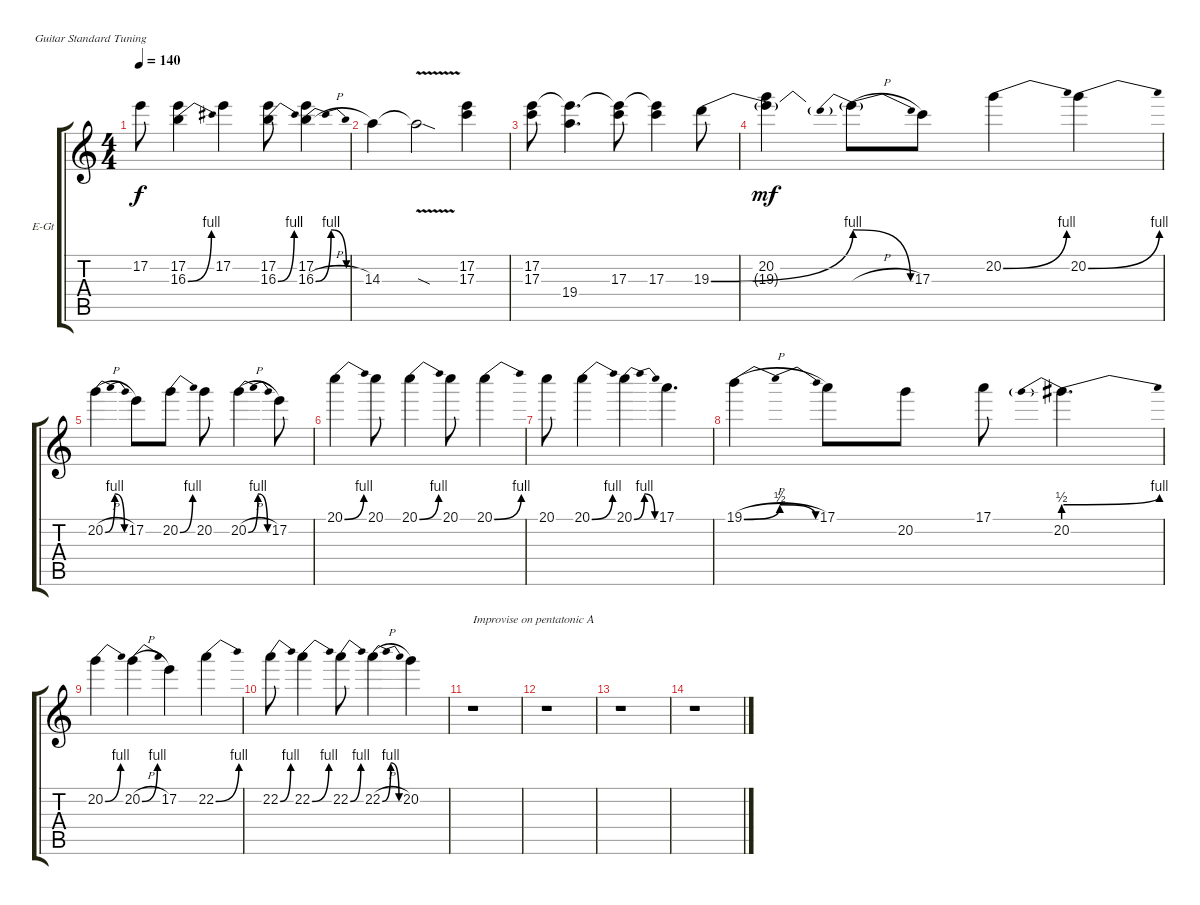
\bracketExtendMode groupsimilarinstruments
\firstSystemTrackNameOrientation horizontal
\otherSystemsTrackNameOrientation horizontal
\track ("Angus Young" "E-Gt") {instrument distortionguitar}
\staff {score tabs}
\tuning (E4 B3 G3 D3 A2 E2)
\ts (4 4)
\tempo 140
\clef g2
\ks c
17.2.8{dy f} (17.2 16.3{be (bend 0 0 15 4)}).4 17.2.4 (17.2 16.3{be (bend 0 0 15 4)}).8 (17.2 16.3{be (bendrelease 0 0 10.2 4 20.4 4 30 0) h}).4 |
14.3.4 14.3{v sod t}.2 (17.3 17.2).4 |
(17.2 17.3).8 (19.4 17.2{t}).4{d} (17.3 17.2{t}).8 (17.3 17.2{t}).4 19.3{be (bend 0 0 15 4)}.8 |
(19.3{t} 20.2).4{dy mf} 19.3{be (prebendrelease 0 4 15 0) h t}.8 17.3.8 20.2{be (bend 0 0 15 4)}.4 20.2{be (bend 0 0 15 4)}.4 |
20.2{be (bendrelease 0 0 4.8 4 13.799999999999999 4 30 0) h}.4 17.2.8 20.2{be (bend 0 0 15 4)}.8 20.2.8 20.2{be (bendrelease 0 0 4.2 4 16.8 4 30 0) h}.4 17.2.8 |
20.1{be (bend 0 0 15 4)}.4 20.1.8 20.1{be (bend 0 0 15 4)}.4 20.1.8 20.1{be (bend 0 0 15 4)}.4 |
20.1.8 20.1{be (bend 0 0 15 4)}.4 20.1{be (bendrelease 0 0 10.2 4 20.4 4 30 0)}.4 17.1.4{d} |
19.1{be (bendrelease 0 0 9.6 2 20.4 2 30 0) h}.4 17.1.8 20.2.8 17.1.8 20.2{be (prebendbend 0 2 15 4)}.4{d} |
20.2{be (bend 0 0 15 4)}.4 20.2{be (bend 0 0 15 4) h}.4 17.2.4 22.2{be (bend 0 0 15 4)}.4 |
22.2{be (bend 0 0 15 4)}.8 22.2{be (bend 0 0 15 4)}.4 22.2{be (bend 0 0 15 4)}.8 22.2{be (bendrelease 0 0 10.2 4 20.4 4 30 0) h}.4 20.2.4 |
r.1{txt "Improvise on pentatonic A"} |
r.1 |
r.1 |
r.1
